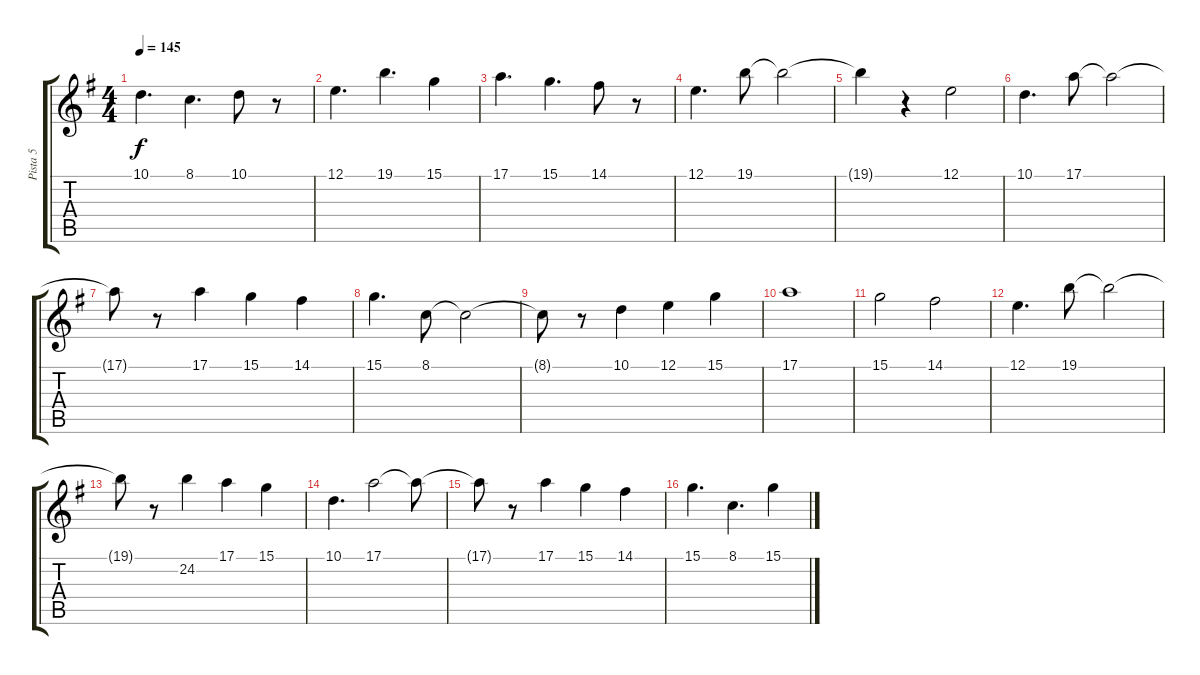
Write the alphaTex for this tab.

\track ("Pista 5" "Pista 5") {instrument shakuhachi}
\staff {score tabs}
\tuning (E4 B3 G3 D3 A2 E2) {hide}
\ts (4 4)
\tempo 145
\clef g2
\ks g
10.1.4{d dy f} 8.1.4{d} 10.1.8 r.8 |
12.1.4{d} 19.1.4{d} 15.1.4 |
17.1.4{d} 15.1.4{d} 14.1.8 r.8 |
12.1.4{d} 19.1.8 19.1{t}.2 |
19.1{t}.4 r.4 12.1.2 |
10.1.4{d} 17.1.8 17.1{t}.2 |
17.1{t}.8 r.8 17.1.4 15.1.4 14.1.4 |
15.1.4{d} 8.1.8 8.1{t}.2 |
8.1{t}.8 r.8 10.1.4 12.1.4 15.1.4 |
17.1.1 |
15.1.2 14.1.2 |
12.1.4{d} 19.1.8 19.1{t}.2 |
19.1{t}.8 r.8 24.2.4 17.1.4 15.1.4 |
10.1.4{d} 17.1.2 17.1{t}.8 |
17.1{t}.8 r.8 17.1.4 15.1.4 14.1.4 |
15.1.4{d} 8.1.4{d} 15.1.4
